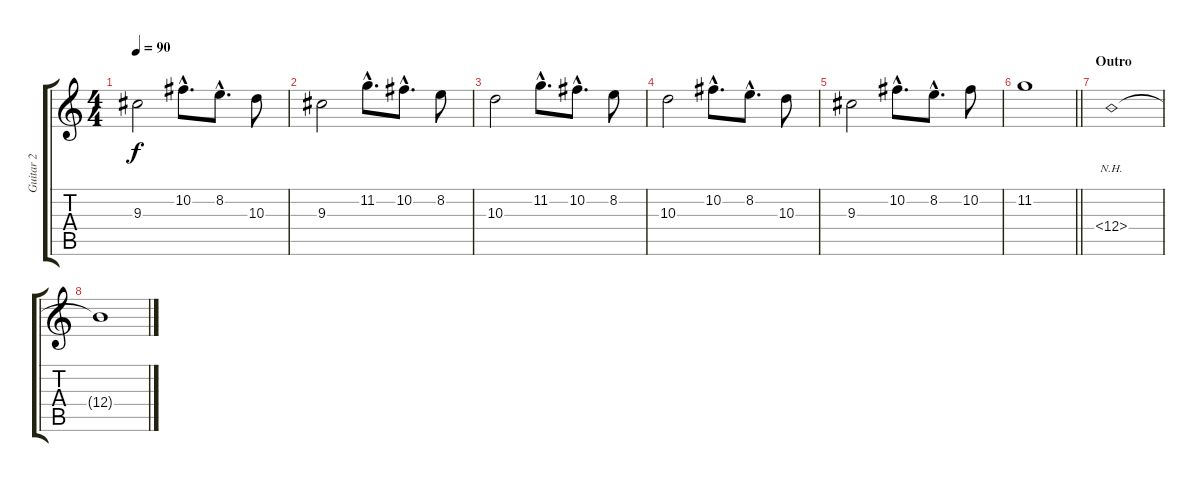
\track ("Guitar 2" "Guitar 2") {instrument distortionguitar}
\staff {score tabs}
\tuning (Db4 Ab3 E3 B2 Gb2 B1) {hide}
\ts (4 4)
\tempo 90
\clef g2
\ks c
9.3.2{dy f} 10.2{hac}.8{d} 8.2{hac}.8{d} 10.3.8 |
9.3.2 11.2{hac}.8{d} 10.2{hac}.8{d} 8.2.8 |
10.3.2 11.2{hac}.8{d} 10.2{hac}.8{d} 8.2.8 |
10.3.2 10.2{hac}.8{d} 8.2{hac}.8{d} 10.3.8 |
9.3.2 10.2{hac}.8{d} 8.2{hac}.8{d} 10.2.8 |
\barLineRight lightlight
11.2.1 |
\section ("" "Outro")
12.4{nh}.1 |
12.4{t}.1
